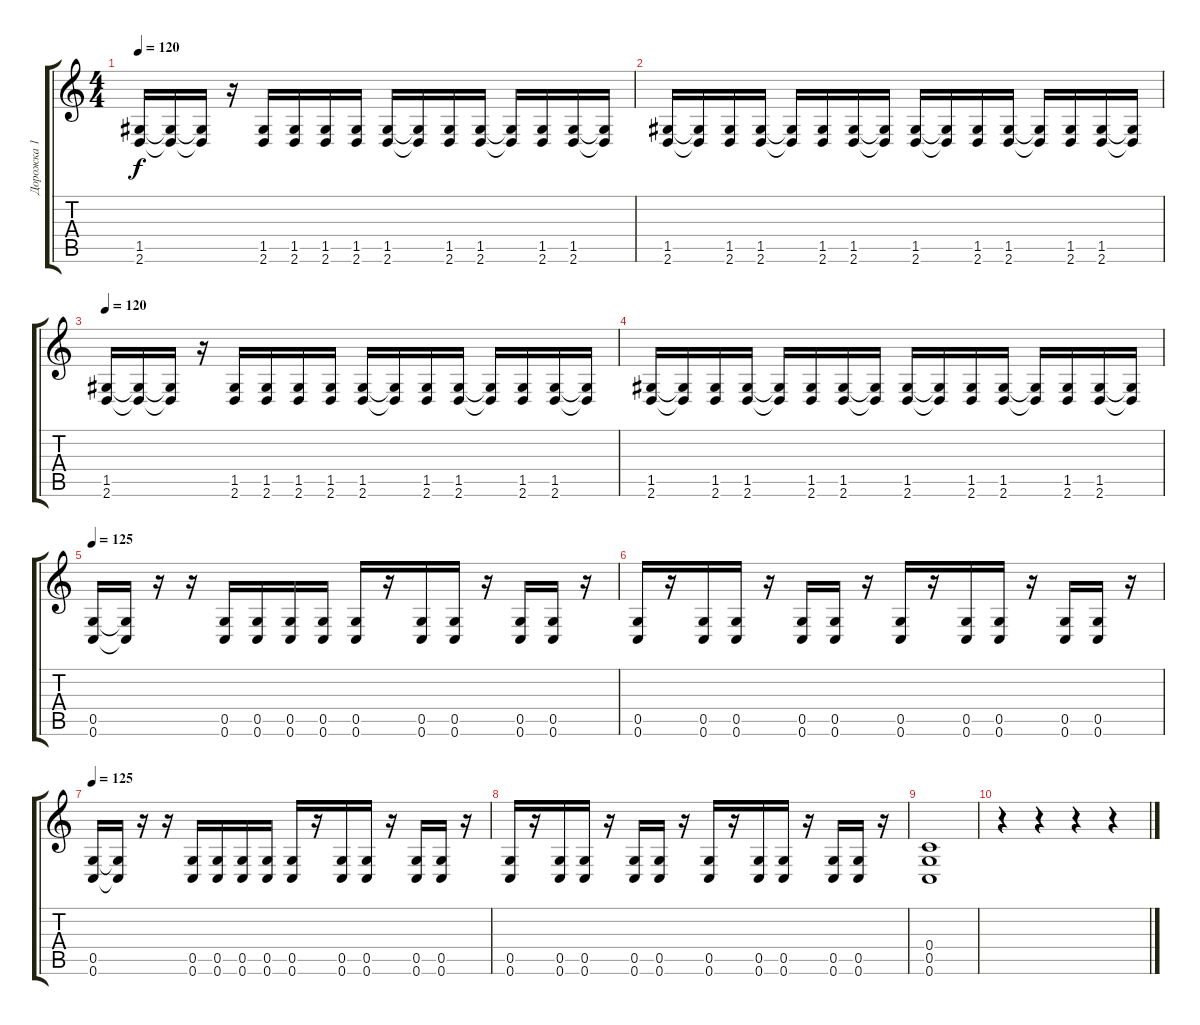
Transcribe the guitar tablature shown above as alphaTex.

\track ("Дорожка 1" "Дорожка 1") {instrument distortionguitar}
\staff {score tabs}
\tuning (D4 A3 F3 C3 G2 C2) {hide}
\ts (4 4)
\tempo 120
\clef g2
\ks c
(1.5 2.6).16{dy f} (1.5{t} 2.6{t}).16 (1.5{t} 2.6{t}).16 r.16 (1.5 2.6).16 (1.5 2.6).16 (1.5 2.6).16 (1.5 2.6).16 (1.5 2.6).16 (1.5{t} 2.6{t}).16 (1.5 2.6).16 (1.5 2.6).16 (1.5{t} 2.6{t}).16 (1.5 2.6).16 (1.5 2.6).16 (1.5{t} 2.6{t}).16 |
(1.5 2.6).16 (1.5{t} 2.6{t}).16 (1.5 2.6).16 (1.5 2.6).16 (1.5{t} 2.6{t}).16 (1.5 2.6).16 (1.5 2.6).16 (1.5{t} 2.6{t}).16 (1.5 2.6).16 (1.5{t} 2.6{t}).16 (1.5 2.6).16 (1.5 2.6).16 (1.5{t} 2.6{t}).16 (1.5 2.6).16 (1.5 2.6).16 (1.5{t} 2.6{t}).16 |
\tempo 120
(1.5 2.6).16 (1.5{t} 2.6{t}).16 (1.5{t} 2.6{t}).16 r.16 (1.5 2.6).16 (1.5 2.6).16 (1.5 2.6).16 (1.5 2.6).16 (1.5 2.6).16 (1.5{t} 2.6{t}).16 (1.5 2.6).16 (1.5 2.6).16 (1.5{t} 2.6{t}).16 (1.5 2.6).16 (1.5 2.6).16 (1.5{t} 2.6{t}).16 |
(1.5 2.6).16 (1.5{t} 2.6{t}).16 (1.5 2.6).16 (1.5 2.6).16 (1.5{t} 2.6{t}).16 (1.5 2.6).16 (1.5 2.6).16 (1.5{t} 2.6{t}).16 (1.5 2.6).16 (1.5{t} 2.6{t}).16 (1.5 2.6).16 (1.5 2.6).16 (1.5{t} 2.6{t}).16 (1.5 2.6).16 (1.5 2.6).16 (1.5{t} 2.6{t}).16 |
\tempo 125
(0.5 0.6).16 (0.5{t} 0.6{t}).16 r.16 r.16 (0.5 0.6).16 (0.5 0.6).16 (0.5 0.6).16 (0.5 0.6).16 (0.5 0.6).16 r.16 (0.5 0.6).16 (0.5 0.6).16 r.16 (0.5 0.6).16 (0.5 0.6).16 r.16 |
(0.5 0.6).16 r.16 (0.5 0.6).16 (0.5 0.6).16 r.16 (0.5 0.6).16 (0.5 0.6).16 r.16 (0.5 0.6).16 r.16 (0.5 0.6).16 (0.5 0.6).16 r.16 (0.5 0.6).16 (0.5 0.6).16 r.16 |
\tempo 125
(0.5 0.6).16 (0.5{t} 0.6{t}).16 r.16 r.16 (0.5 0.6).16 (0.5 0.6).16 (0.5 0.6).16 (0.5 0.6).16 (0.5 0.6).16 r.16 (0.5 0.6).16 (0.5 0.6).16 r.16 (0.5 0.6).16 (0.5 0.6).16 r.16 |
(0.5 0.6).16 r.16 (0.5 0.6).16 (0.5 0.6).16 r.16 (0.5 0.6).16 (0.5 0.6).16 r.16 (0.5 0.6).16 r.16 (0.5 0.6).16 (0.5 0.6).16 r.16 (0.5 0.6).16 (0.5 0.6).16 r.16 |
(0.4 0.5 0.6).1 |
r.4 r.4 r.4 r.4
